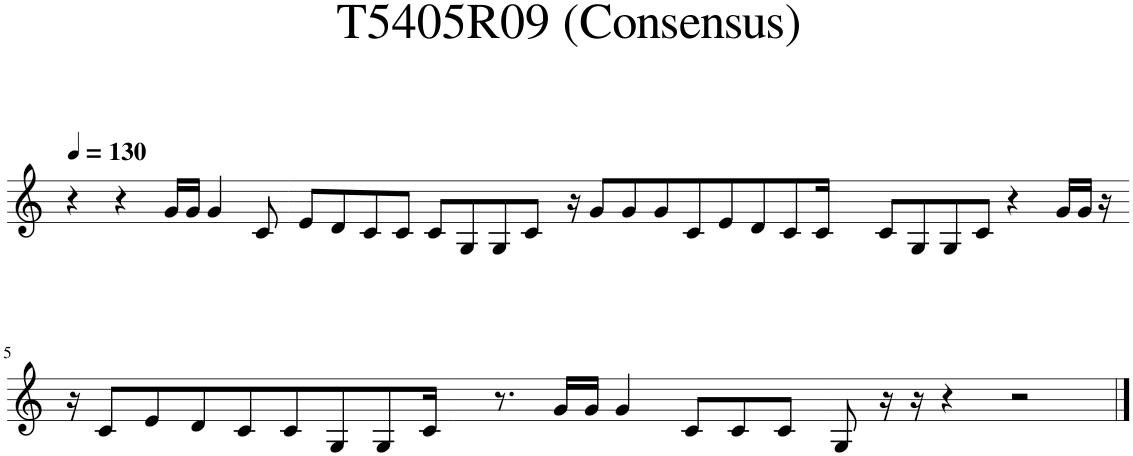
**kern
*part1
*staff1
*I"Piano
*I'Pno.
*clefG2
*k[]
=1
4r
4r
16g/LL
16g/JJ
4g/
8c/
=2
8e/L
8d/
8c/
8c/J
8c/L
8G/
8G/
8c/J
=3
16r
8g/L
8g/
8g/
8c/
8e/
8d/
8c/
[16c/Jk
=4
16c/]
8c/L
8G/
8G/
8c/J
4r
16g/LL
16g/JJ
16r
!!LO:LB:g=z
=5
16r
8c/L
8e/
8d/
8c/
8c/
8G/
8G/
[16c/Jk
=6
16c/]
8.r
16g/LL
16g/JJ
4g/
8c/L
8c/
8c/J
=7
8G/
16r
16r
4r
2r
==
*-
